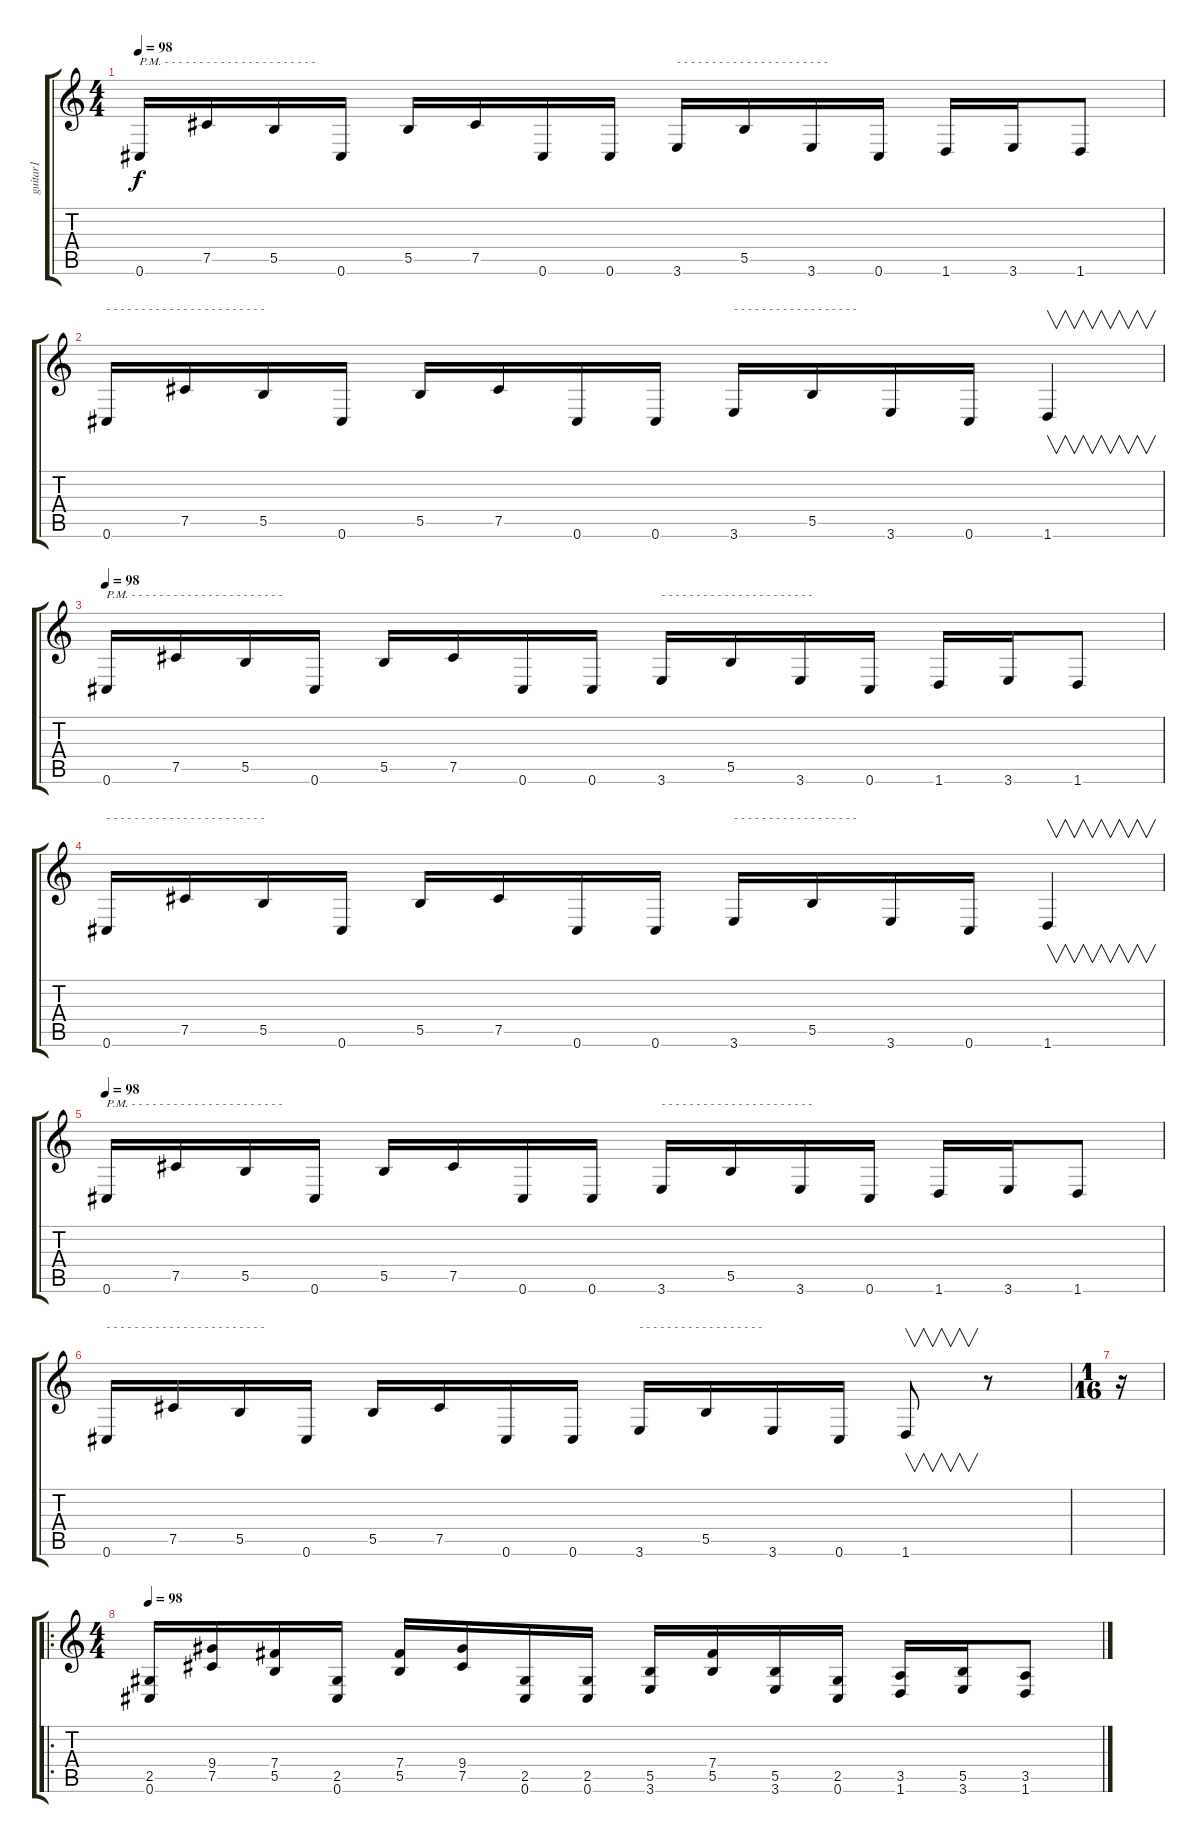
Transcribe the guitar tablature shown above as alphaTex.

\track ("guitar1" "guitar1") {instrument distortionguitar}
\staff {score tabs}
\tuning (Db4 Ab3 E3 B2 Gb2 Db2) {hide}
\ts (4 4)
\tempo 98
\clef g2
\ks c
0.6.16{txt "P.M. - - - - - - - - - - - - - - - - - - - - - -  " dy f instrument overdrivenguitar} 7.5.16 5.5.16 0.6.16 5.5.16 7.5.16 0.6.16 0.6.16 3.6.16{txt "- - - - - - - - - - - - - - - - - - - - - - "} 5.5.16 3.6.16 0.6.16 1.6.16 3.6.16 1.6.8 |
0.6.16{txt "- - - - - - - - - - - - - - - - - - - - - - -"} 7.5.16 5.5.16 0.6.16 5.5.16 7.5.16 0.6.16 0.6.16 3.6.16{txt "- - - - - - - - - - - - - - - - - - "} 5.5.16 3.6.16 0.6.16 1.6.4{v} |
\tempo 98
0.6.16{txt "P.M. - - - - - - - - - - - - - - - - - - - - - -  " instrument overdrivenguitar} 7.5.16 5.5.16 0.6.16 5.5.16 7.5.16 0.6.16 0.6.16 3.6.16{txt "- - - - - - - - - - - - - - - - - - - - - - "} 5.5.16 3.6.16 0.6.16 1.6.16 3.6.16 1.6.8 |
0.6.16{txt "- - - - - - - - - - - - - - - - - - - - - - -"} 7.5.16 5.5.16 0.6.16 5.5.16 7.5.16 0.6.16 0.6.16 3.6.16{txt "- - - - - - - - - - - - - - - - - - "} 5.5.16 3.6.16 0.6.16 1.6.4{v} |
\tempo 98
0.6.16{txt "P.M. - - - - - - - - - - - - - - - - - - - - - -  " instrument overdrivenguitar} 7.5.16 5.5.16 0.6.16 5.5.16 7.5.16 0.6.16 0.6.16 3.6.16{txt "- - - - - - - - - - - - - - - - - - - - - - "} 5.5.16 3.6.16 0.6.16 1.6.16 3.6.16 1.6.8 |
0.6.16{txt "- - - - - - - - - - - - - - - - - - - - - - -"} 7.5.16 5.5.16 0.6.16 5.5.16 7.5.16 0.6.16 0.6.16 3.6.16{txt "- - - - - - - - - - - - - - - - - - "} 5.5.16 3.6.16 0.6.16 1.6.8{v} r.8 |
\ts (1 16)
r.16 |
\ro
\ts (4 4)
\tempo 98
(2.5 0.6).16{instrument distortionguitar} (9.4 7.5).16 (7.4 5.5).16 (2.5 0.6).16 (7.4 5.5).16 (9.4 7.5).16 (2.5 0.6).16 (2.5 0.6).16 (5.5 3.6).16 (7.4 5.5).16 (5.5 3.6).16 (2.5 0.6).16 (3.5 1.6).16 (5.5 3.6).16 (3.5 1.6).8
